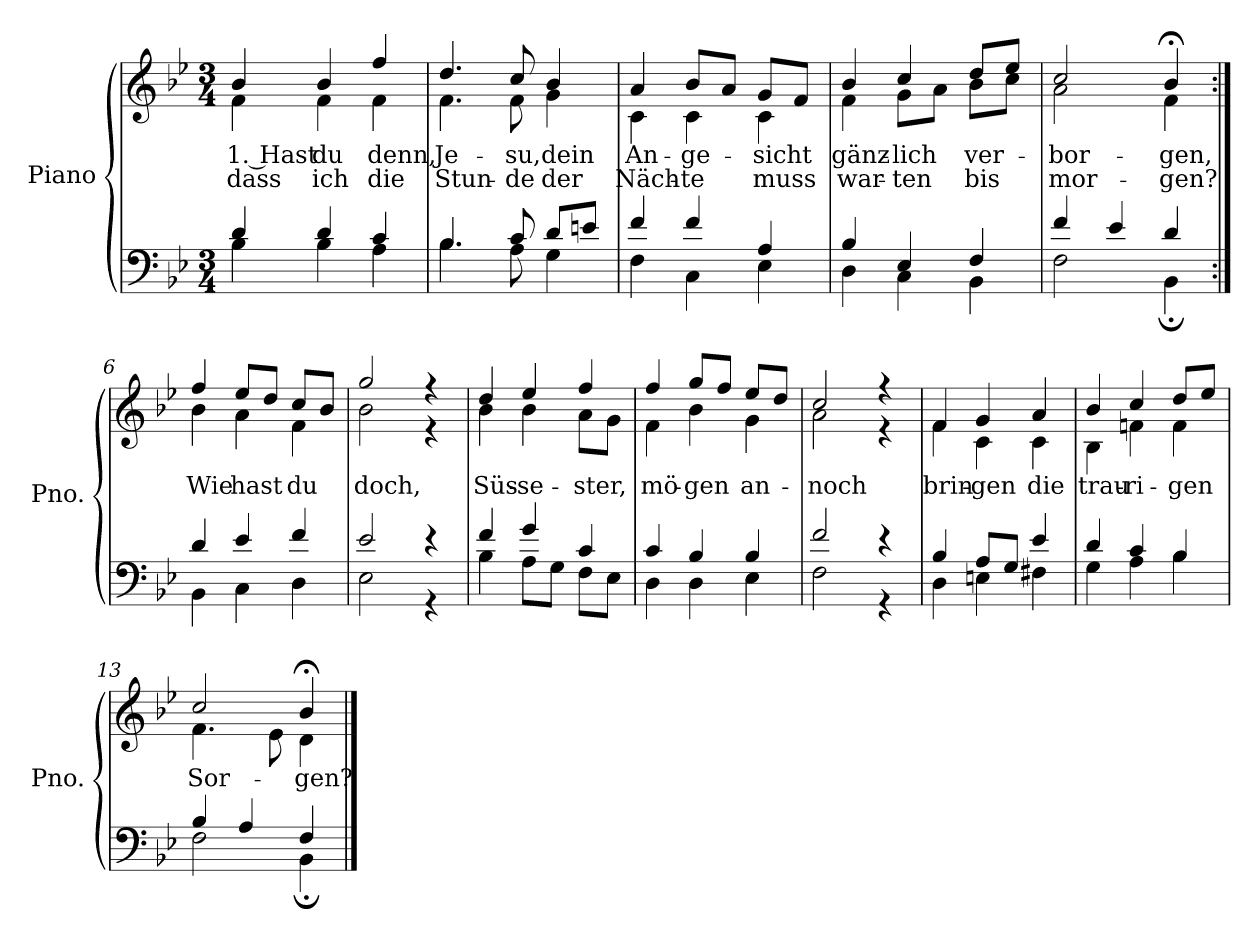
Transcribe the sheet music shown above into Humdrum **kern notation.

**kern	**kern	**text	**text
*part1	*part1	*part1	*part1
*staff2	*staff1	*staff1	*staff1
*I"Piano	*	*	*
*I'Pno.	*	*	*
*clefF4	*clefG2	*	*
*k[b-e-]	*k[b-e-]	*	*
*M3/4	*M3/4	*	*
*MM100	*MM100	*	*
=1	=1	=1	=1
*^	*	*	*
!	!	!	!LO:LY:b	!LO:LY:b
*	*	*^	*	*
4d/	4B-\	4b-/	4f\	1. Hast	dass
!	!	!	!	!LO:LY:b	!LO:LY:b
4d/	4B-\	4b-/	4f\	du	ich
!	!	!	!	!LO:LY:b	!LO:LY:b
4c/	4A\	4ff/	4f\	denn,	die
=2	=2	=2	=2	=2	=2
!	!	!	!	!LO:LY:b	!LO:LY:b
4.B-/	4.B-\	4.dd/	4.f\	Je-	Stun-
!	!	!	!	!LO:LY:b	!LO:LY:b
8c/	8A\	8cc/	8f\	-su,	-de
!	!	!	!	!LO:LY:b	!LO:LY:b
8d/L	4G\	4b-/	4g\	dein	der
8en/J	.	.	.	.	.
=3	=3	=3	=3	=3	=3
!	!	!	!	!LO:LY:b	!LO:LY:b
4f/	4F\	4a/	4c\	An-	Näch-
!	!	!	!	!LO:LY:b	!LO:LY:b
4f/	4C\	8b-/L	4c\	-ge-	-te
.	.	8a/J	.	.	.
!	!	!	!	!LO:LY:b	!LO:LY:b
4A/	4E-\	8g/L	4c\	-sicht	muss
.	.	8f/J	.	.	.
=4	=4	=4	=4	=4	=4
!	!	!	!	!LO:LY:b	!LO:LY:b
4B-/	4D\	4b-/	4f\	gänz-	war-
!	!	!	!	!LO:LY:b	!LO:LY:b
4E-/	4C\	4cc/	8g\L	-lich	-ten
.	.	.	8a\J	.	.
!	!	!	!	!LO:LY:b	!LO:LY:b
4F/	4BB-\	8dd/L	8b-\L	ver-	bis
.	.	8ee-/J	8cc\J	.	.
=5	=5	=5	=5	=5	=5
!	!	!	!	!LO:LY:b	!LO:LY:b
4f/	2F\	2cc/	2a\	-bor-	mor-
4e-/	.	.	.	.	.
!	!	!	!	!LO:LY:b	!LO:LY:b
4d/	4BB-;\	4b-;</	4f\	-gen,	-gen?
!!LO:LB:g=z	!!
=6:|!	=6:|!	=6:|!	=6:|!	=6:|!	=6:|!
!	!	!	!	!LO:LY:b	!
4d/	4BB-\	4ff/	4b-\	Wie	.
!	!	!	!	!LO:LY:b	!
4e-/	4C\	8ee-/L	4a\	hast	.
.	.	8dd/J	.	.	.
!	!	!	!	!LO:LY:b	!
4f/	4D\	8cc/L	4f\	du	.
.	.	8b-/J	.	.	.
=7	=7	=7	=7	=7	=7
!	!	!	!	!LO:LY:b	!
2e-/	2E-\	2gg/	2b-\	doch,	.
4r	4r	4r	4r	.	.
=8	=8	=8	=8	=8	=8
!	!	!	!	!LO:LY:b	!
4f/	4B-\	4dd/	4b-\	Süs-	.
!	!	!	!	!LO:LY:b	!
4g/	8A\L	4ee-/	4b-\	-se-	.
.	8G\J	.	.	.	.
!	!	!	!	!LO:LY:b	!
4c/	8F\L	4ff/	8a\L	-ster,	.
.	8E-\J	.	8g\J	.	.
=9	=9	=9	=9	=9	=9
!	!	!	!	!LO:LY:b	!
4c/	4D\	4ff/	4f\	mö-	.
!	!	!	!	!LO:LY:b	!
4B-/	4D\	8gg/L	4b-\	-gen	.
.	.	8ff/J	.	.	.
!	!	!	!	!LO:LY:b	!
4B-/	4E-\	8ee-/L	4g\	an-	.
.	.	8dd/J	.	.	.
!!LO:LB:g=z	!!
=10	=10	=10	=10	=10	=10
!	!	!	!	!LO:LY:b	!
2f/	2F\	2cc/	2a\	-noch	.
4r	4r	4r	4r	.	.
=11	=11	=11	=11	=11	=11
!	!	!	!	!LO:LY:b	!
4B-/	4D\	4f/	4f\	brin-	.
!	!	!	!	!LO:LY:b	!
8A/L	4En\	4g/	4c\	-gen	.
8G/J	.	.	.	.	.
!	!	!	!	!LO:LY:b	!
4e-/	4F#X\	4a/	4c\	die	.
=12	=12	=12	=12	=12	=12
!	!	!	!	!LO:LY:b	!
4d/	4G\	4b-/	4B-\	trau-	.
!	!	!	!	!LO:LY:b	!
4c/	4A\	4cc/	4fn\	-ri-	.
!	!	!	!	!LO:LY:b	!
4B-/	4B-\	8dd/L	4f\	-gen	.
.	.	8ee-/J	.	.	.
=13	=13	=13	=13	=13	=13
!	!	!	!	!LO:LY:b	!
4B-/	2F\	2cc/	4.f\	Sor-	.
4A/	.	.	.	.	.
.	.	.	8e-\	.	.
!	!	!	!	!LO:LY:b	!
4F/	4BB-;\	4b-;</	4d\	-gen?	.
*v	*v	*	*	*	*
*	*v	*v	*	*
==	==	==	==
*-	*-	*-	*-
